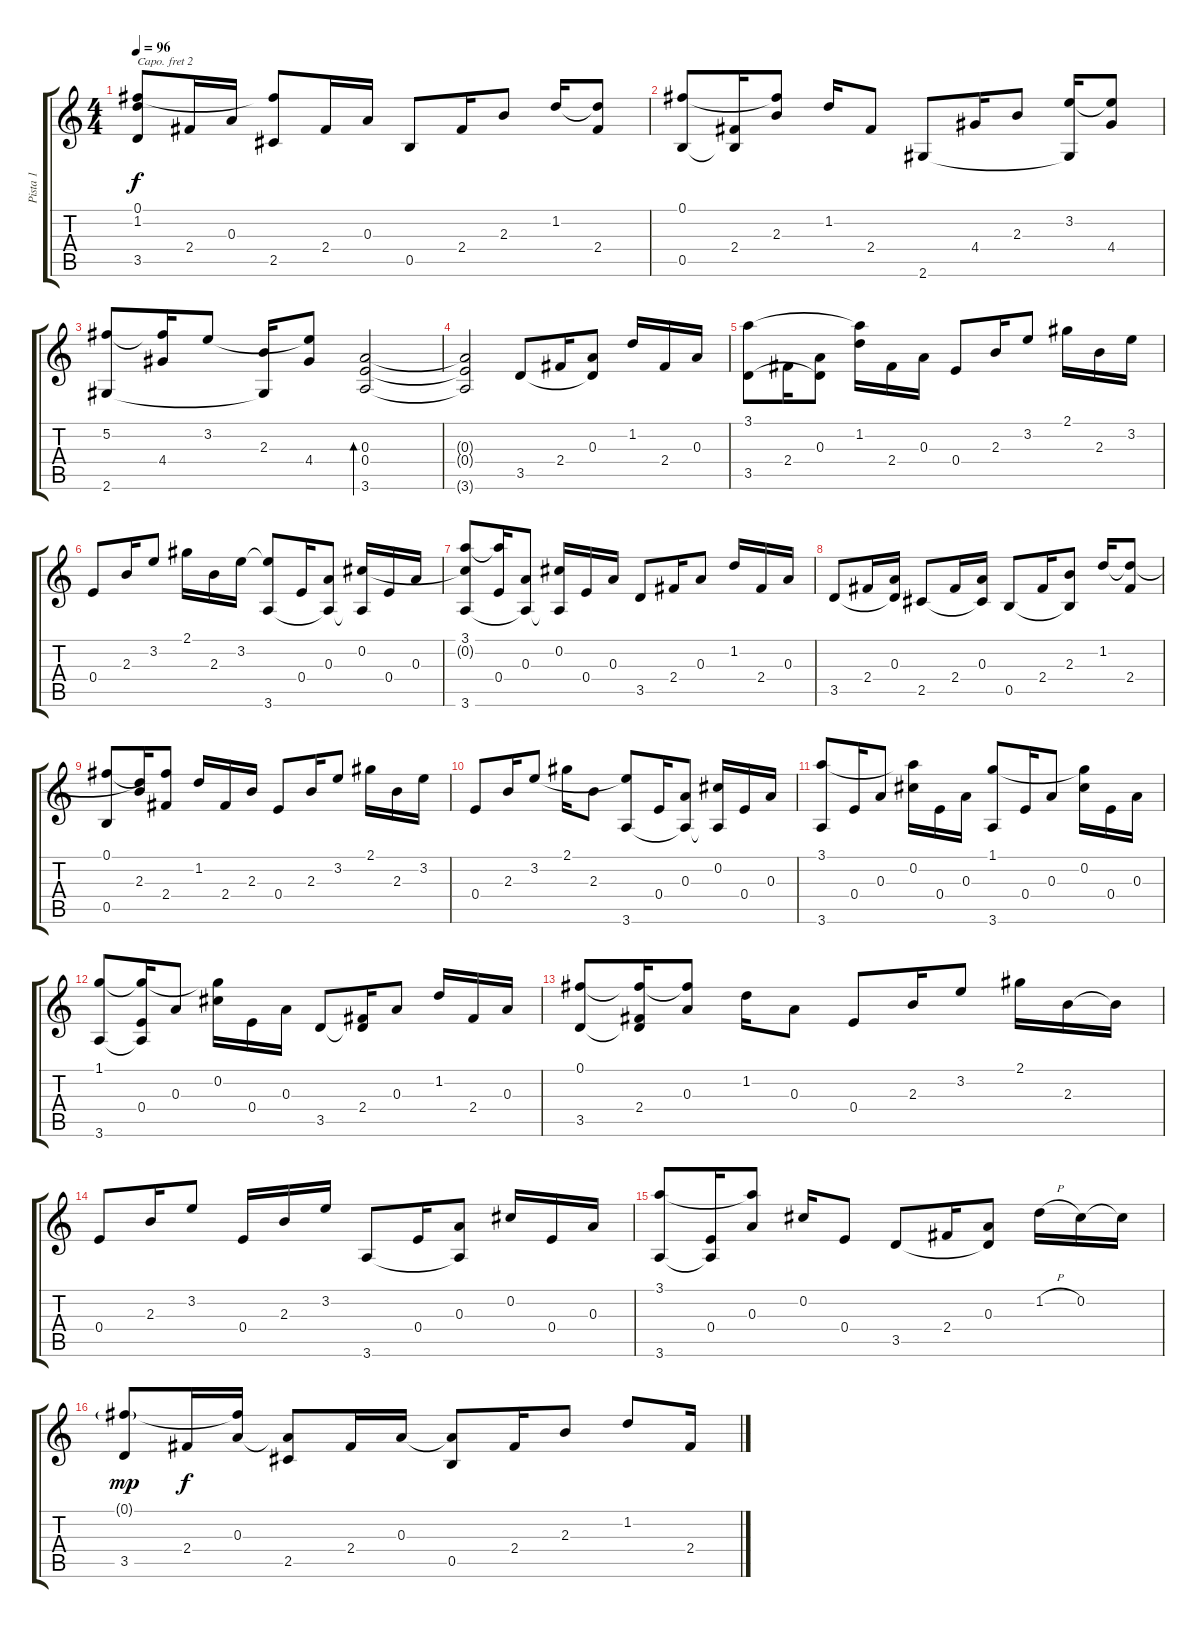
\track ("Pista 1" "Pista 1") {instrument acousticguitarsteel}
\staff {score tabs}
\capo 2
\tuning (E4 B3 G3 D3 A2 E2) {hide}
\ts (4 4)
\tempo 96
\clef g2
\ks c
(0.1 1.2 3.5).8{dy f} 2.4.16 0.3.16 (0.1{t} 2.5).8 2.4.16 0.3.16 0.5.8 2.4.16 2.3.8 1.2.16 (1.2{t} 2.4).8 |
(0.1 0.5).8 (2.4 0.5{t}).16 (0.1{t} 2.3).8 1.2.16 2.4.8 2.6.8 4.4.16 2.3.8 (3.2 2.6{t}).16 (3.2{t} 4.4).8 |
(5.2 2.6).8 (5.2{t} 4.4).16 3.2.8 (2.3 2.6{t}).16 (3.2{t} 4.4).8 (0.3 0.4 3.6).2{bd 60} |
(0.3{t} 0.4{t} 3.6{t}).2 3.5.8 2.4.16 (0.3 3.5{t}).8 1.2.16 2.4.16 0.3.16 |
(3.1 3.5).8 2.4.16 (0.3 3.5{t}).8 (3.1{t} 1.2).16 2.4.16 0.3.16 0.4.8 2.3.16 3.2.8 2.1.16 2.3.16 3.2.16 |
0.4.8 2.3.16 3.2.8 2.1.16 2.3.16 3.2.16 (3.2{t} 3.6).8 0.4.16 (0.3 3.6{t}).8 (0.2 3.6{t}).16 0.4.16 0.3.16 |
(3.1 0.2{t} 3.6).8 (3.1{t} 0.4).16 (0.3 3.6{t}).8 (0.2 3.6{t}).16 0.4.16 0.3.16 3.5.8 2.4.16 0.3.8 1.2.16 2.4.16 0.3.16 |
3.5.8 2.4.16 (0.3 3.5{t}).16 2.5.8 2.4.16 (0.3 2.5{t}).16 0.5.8 2.4.16 (2.3 0.5{t}).8 1.2.16 (1.2{t} 2.4).8 |
(0.1 0.5).8 (1.2{t} 2.3).16 (0.1{t} 2.4).8 1.2.16 2.4.16 2.3.16 0.4.8 2.3.16 3.2.8 2.1.16 2.3.16 3.2.16 |
0.4.8 2.3.16 3.2.8 2.1.16 2.3.8 (3.2{t} 3.6).8 0.4.16 (0.3 3.6{t}).8 (0.2 3.6{t}).16 0.4.16 0.3.16 |
(3.1 3.6).8 0.4.16 0.3.8 (3.1{t} 0.2).16 0.4.16 0.3.16 (1.1 3.6).8 0.4.16 0.3.8 (1.1{t} 0.2).16 0.4.16 0.3.16 |
(1.1 3.6).8 (1.1{t} 0.4 3.6{t}).16 0.3.8 (1.1{t} 0.2).16 0.4.16 0.3.16 3.5.8 (2.4 3.5{t}).16 0.3.8 1.2.16 2.4.16 0.3.16 |
(0.1 3.5).8 (0.1{t} 2.4 3.5{t}).16 (0.1{t} 0.3).8 1.2.16 0.3.8 0.4.8 2.3.16 3.2.8 2.1.16 2.3.16 2.3{t}.16 |
0.4.8 2.3.16 3.2.8 0.4.16 2.3.16 3.2.16 3.6.8 0.4.16 (0.3 3.6{t}).8 0.2.16 0.4.16 0.3.16 |
(3.1 3.6).8 (0.4 3.6{t}).16 (3.1{t} 0.3).8 0.2.16 0.4.8 3.5.8 2.4.16 (0.3 3.5{t}).8 1.2{h}.16 0.2.16 0.2{t}.16 |
(0.1{g} 3.5).8{dy mp} 2.4.16{dy f} (0.1{t} 0.3).16 (0.3{t} 2.5).8 2.4.16 0.3.16 (0.3{t} 0.5).8 2.4.16 2.3.8 1.2.8 2.4.16
